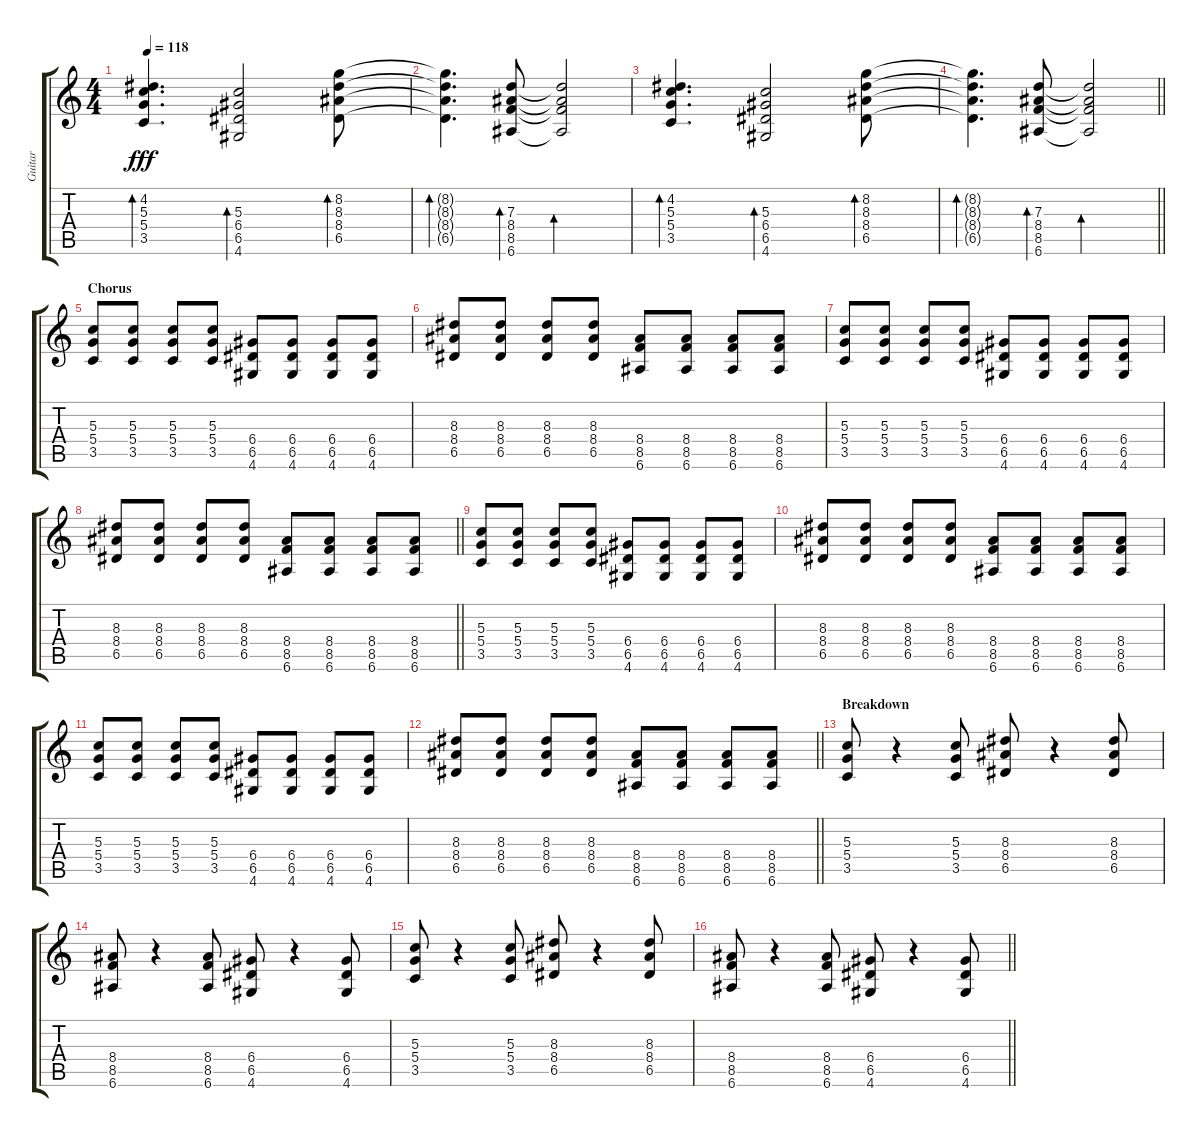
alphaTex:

\track ("Guitar" "Guitar") {instrument distortionguitar}
\staff {score tabs}
\tuning (E4 B3 G3 D3 A2 E2) {hide}
\ts (4 4)
\tempo 118
\clef g2
\ks c
(4.2 5.3 5.4 3.5).4{d bd 30 dy fff} (5.3 6.4 6.5 4.6).2{bd 30} (8.2 8.3 8.4 6.5).8{bd 30} |
(8.2{t} 8.3{t} 8.4{t} 6.5{t}).4{d bd 30} (7.3 8.4 8.5 6.6).8{bd 30} (7.3{t} 8.4{t} 8.5{t} 6.6{t}).2{bd 30} |
(4.2 5.3 5.4 3.5).4{d bd 30} (5.3 6.4 6.5 4.6).2{bd 30} (8.2 8.3 8.4 6.5).8{bd 30} |
\barLineRight lightlight
(8.2{t} 8.3{t} 8.4{t} 6.5{t}).4{d bd 30} (7.3 8.4 8.5 6.6).8{bd 30} (7.3{t} 8.4{t} 8.5{t} 6.6{t}).2{bd 30} |
\section ("" "Chorus")
(5.3 5.4 3.5).8 (5.3 5.4 3.5).8 (5.3 5.4 3.5).8 (5.3 5.4 3.5).8 (6.4 6.5 4.6).8 (6.4 6.5 4.6).8 (6.4 6.5 4.6).8 (6.4 6.5 4.6).8 |
(8.3 8.4 6.5).8 (8.3 8.4 6.5).8 (8.3 8.4 6.5).8 (8.3 8.4 6.5).8 (8.4 8.5 6.6).8 (8.4 8.5 6.6).8 (8.4 8.5 6.6).8 (8.4 8.5 6.6).8 |
(5.3 5.4 3.5).8 (5.3 5.4 3.5).8 (5.3 5.4 3.5).8 (5.3 5.4 3.5).8 (6.4 6.5 4.6).8 (6.4 6.5 4.6).8 (6.4 6.5 4.6).8 (6.4 6.5 4.6).8 |
\barLineRight lightlight
(8.3 8.4 6.5).8 (8.3 8.4 6.5).8 (8.3 8.4 6.5).8 (8.3 8.4 6.5).8 (8.4 8.5 6.6).8 (8.4 8.5 6.6).8 (8.4 8.5 6.6).8 (8.4 8.5 6.6).8 |
(5.3 5.4 3.5).8 (5.3 5.4 3.5).8 (5.3 5.4 3.5).8 (5.3 5.4 3.5).8 (6.4 6.5 4.6).8 (6.4 6.5 4.6).8 (6.4 6.5 4.6).8 (6.4 6.5 4.6).8 |
(8.3 8.4 6.5).8 (8.3 8.4 6.5).8 (8.3 8.4 6.5).8 (8.3 8.4 6.5).8 (8.4 8.5 6.6).8 (8.4 8.5 6.6).8 (8.4 8.5 6.6).8 (8.4 8.5 6.6).8 |
(5.3 5.4 3.5).8 (5.3 5.4 3.5).8 (5.3 5.4 3.5).8 (5.3 5.4 3.5).8 (6.4 6.5 4.6).8 (6.4 6.5 4.6).8 (6.4 6.5 4.6).8 (6.4 6.5 4.6).8 |
\barLineRight lightlight
(8.3 8.4 6.5).8 (8.3 8.4 6.5).8 (8.3 8.4 6.5).8 (8.3 8.4 6.5).8 (8.4 8.5 6.6).8 (8.4 8.5 6.6).8 (8.4 8.5 6.6).8 (8.4 8.5 6.6).8 |
\section ("" "Breakdown")
(5.3 5.4 3.5).8 r.4 (5.3 5.4 3.5).8 (8.3 8.4 6.5).8 r.4 (8.3 8.4 6.5).8 |
(8.4 8.5 6.6).8 r.4 (8.4 8.5 6.6).8 (6.4 6.5 4.6).8 r.4 (6.4 6.5 4.6).8 |
(5.3 5.4 3.5).8 r.4 (5.3 5.4 3.5).8 (8.3 8.4 6.5).8 r.4 (8.3 8.4 6.5).8 |
\barLineRight lightlight
(8.4 8.5 6.6).8 r.4 (8.4 8.5 6.6).8 (6.4 6.5 4.6).8 r.4 (6.4 6.5 4.6).8
